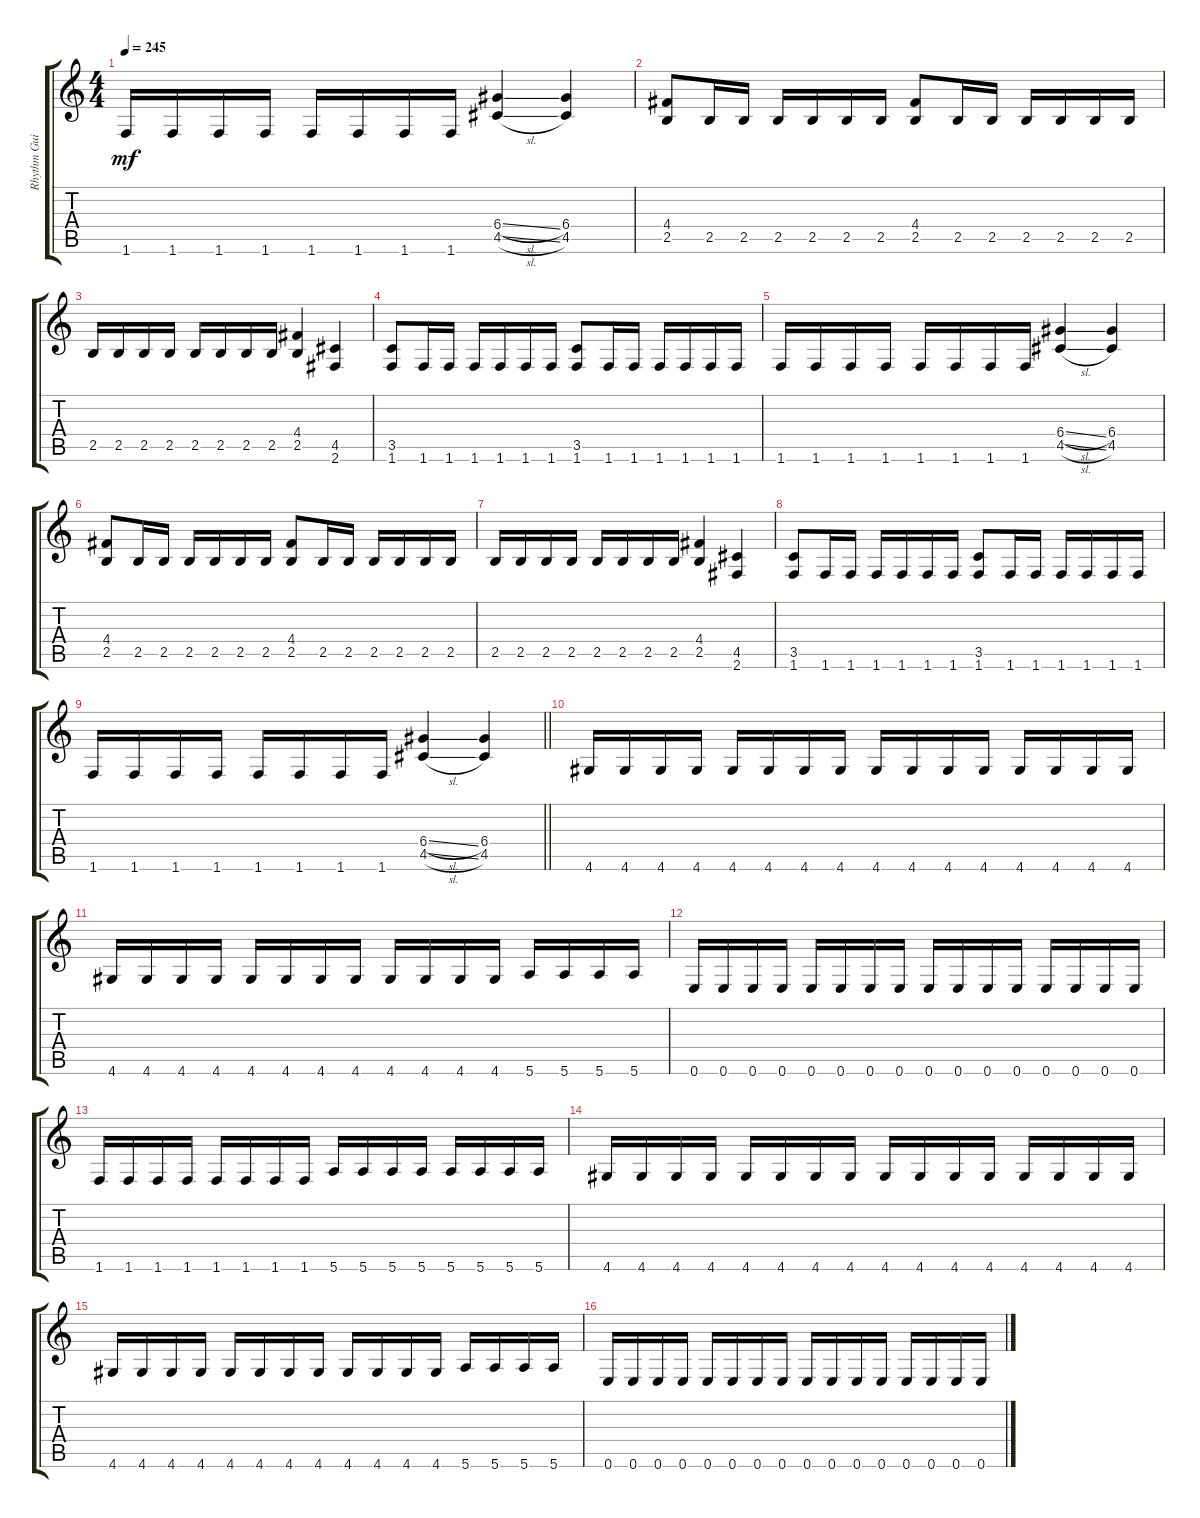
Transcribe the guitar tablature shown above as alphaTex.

\track ("Rhythm Guitar" "Rhythm Gui") {instrument distortionguitar}
\staff {score tabs}
\tuning (E4 B3 G3 D3 A2 E2) {hide}
\ts (4 4)
\tempo 245
\clef g2
\ks c
1.6.16{dy mf} 1.6.16 1.6.16 1.6.16 1.6.16 1.6.16 1.6.16 1.6.16 (6.4{sl} 4.5{sl}).4 (6.4 4.5).4 |
(4.4 2.5).8 2.5.16 2.5.16 2.5.16 2.5.16 2.5.16 2.5.16 (4.4 2.5).8 2.5.16 2.5.16 2.5.16 2.5.16 2.5.16 2.5.16 |
2.5.16 2.5.16 2.5.16 2.5.16 2.5.16 2.5.16 2.5.16 2.5.16 (4.4 2.5).4 (4.5 2.6).4 |
(3.5 1.6).8 1.6.16 1.6.16 1.6.16 1.6.16 1.6.16 1.6.16 (3.5 1.6).8 1.6.16 1.6.16 1.6.16 1.6.16 1.6.16 1.6.16 |
1.6.16 1.6.16 1.6.16 1.6.16 1.6.16 1.6.16 1.6.16 1.6.16 (6.4{sl} 4.5{sl}).4 (6.4 4.5).4 |
(4.4 2.5).8 2.5.16 2.5.16 2.5.16 2.5.16 2.5.16 2.5.16 (4.4 2.5).8 2.5.16 2.5.16 2.5.16 2.5.16 2.5.16 2.5.16 |
2.5.16 2.5.16 2.5.16 2.5.16 2.5.16 2.5.16 2.5.16 2.5.16 (4.4 2.5).4 (4.5 2.6).4 |
(3.5 1.6).8 1.6.16 1.6.16 1.6.16 1.6.16 1.6.16 1.6.16 (3.5 1.6).8 1.6.16 1.6.16 1.6.16 1.6.16 1.6.16 1.6.16 |
\barLineRight lightlight
1.6.16 1.6.16 1.6.16 1.6.16 1.6.16 1.6.16 1.6.16 1.6.16 (6.4{sl} 4.5{sl}).4 (6.4 4.5).4 |
4.6.16 4.6.16 4.6.16 4.6.16 4.6.16 4.6.16 4.6.16 4.6.16 4.6.16 4.6.16 4.6.16 4.6.16 4.6.16 4.6.16 4.6.16 4.6.16 |
4.6.16 4.6.16 4.6.16 4.6.16 4.6.16 4.6.16 4.6.16 4.6.16 4.6.16 4.6.16 4.6.16 4.6.16 5.6.16 5.6.16 5.6.16 5.6.16 |
0.6.16 0.6.16 0.6.16 0.6.16 0.6.16 0.6.16 0.6.16 0.6.16 0.6.16 0.6.16 0.6.16 0.6.16 0.6.16 0.6.16 0.6.16 0.6.16 |
1.6.16 1.6.16 1.6.16 1.6.16 1.6.16 1.6.16 1.6.16 1.6.16 5.6.16 5.6.16 5.6.16 5.6.16 5.6.16 5.6.16 5.6.16 5.6.16 |
4.6.16 4.6.16 4.6.16 4.6.16 4.6.16 4.6.16 4.6.16 4.6.16 4.6.16 4.6.16 4.6.16 4.6.16 4.6.16 4.6.16 4.6.16 4.6.16 |
4.6.16 4.6.16 4.6.16 4.6.16 4.6.16 4.6.16 4.6.16 4.6.16 4.6.16 4.6.16 4.6.16 4.6.16 5.6.16 5.6.16 5.6.16 5.6.16 |
0.6.16 0.6.16 0.6.16 0.6.16 0.6.16 0.6.16 0.6.16 0.6.16 0.6.16 0.6.16 0.6.16 0.6.16 0.6.16 0.6.16 0.6.16 0.6.16
